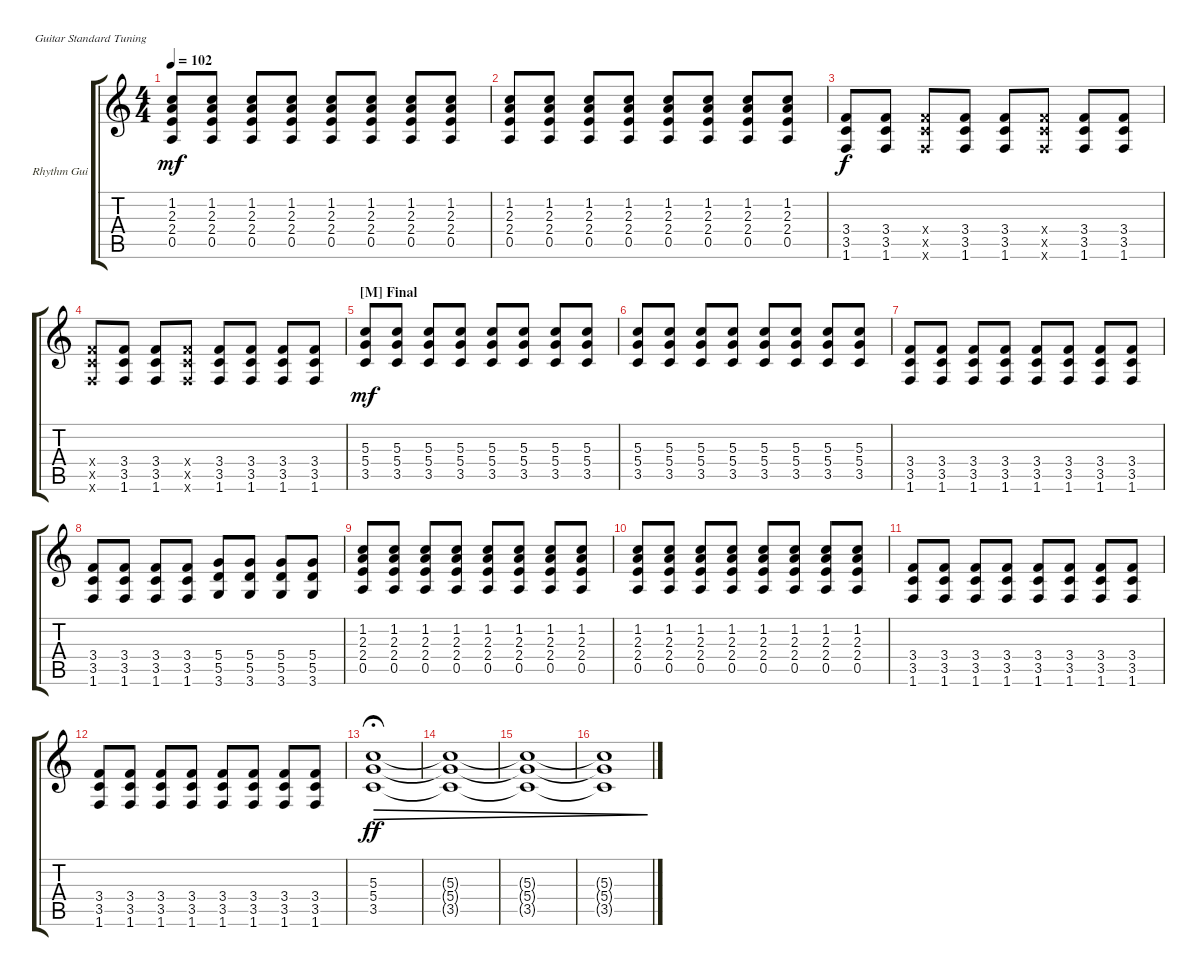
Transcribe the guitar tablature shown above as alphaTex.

\defaultSystemsLayout 4
\bracketExtendMode groupsimilarinstruments
\firstSystemTrackNameOrientation horizontal
\otherSystemsTrackNameOrientation horizontal
\track ("Rhythm Guitar" "Rhythm Gui") {instrument electricguitarclean}
\staff {score tabs}
\tuning (E4 B3 G3 D3 A2 E2)
\ts (4 4)
\tempo 102
\clef g2
\ks c
(2.4 2.3 0.5 1.2).8{dy mf} (2.4 2.3 0.5 1.2).8 (2.4 2.3 0.5 1.2).8 (2.4 2.3 0.5 1.2).8 (2.4 2.3 0.5 1.2).8 (2.4 2.3 0.5 1.2).8 (2.4 2.3 0.5 1.2).8 (2.4 2.3 0.5 1.2).8 |
(2.4 2.3 0.5 1.2).8 (2.4 2.3 0.5 1.2).8 (2.4 2.3 0.5 1.2).8 (2.4 2.3 0.5 1.2).8 (2.4 2.3 0.5 1.2).8 (2.4 2.3 0.5 1.2).8 (2.4 2.3 0.5 1.2).8 (2.4 2.3 0.5 1.2).8 |
(1.6 3.5 3.4).8{dy f} (1.6 3.5 3.4).8 (1.6{x} 3.5{x} 3.4{x}).8 (1.6 3.5 3.4).8 (1.6 3.5 3.4).8 (1.6{x} 3.5{x} 3.4{x}).8 (1.6 3.5 3.4).8 (1.6 3.5 3.4).8 |
(1.6{x} 3.5{x} 3.4{x}).8 (1.6 3.5 3.4).8 (1.6 3.5 3.4).8 (1.6{x} 3.5{x} 3.4{x}).8 (1.6 3.5 3.4).8 (1.6 3.5 3.4).8 (1.6 3.5 3.4).8 (1.6 3.5 3.4).8 |
\section ("M" "Final")
(3.5 5.4 5.3).8{dy mf} (3.5 5.4 5.3).8 (3.5 5.4 5.3).8 (3.5 5.4 5.3).8 (3.5 5.4 5.3).8 (3.5 5.4 5.3).8 (3.5 5.4 5.3).8 (3.5 5.4 5.3).8 |
(3.5 5.4 5.3).8 (3.5 5.4 5.3).8 (3.5 5.4 5.3).8 (3.5 5.4 5.3).8 (3.5 5.4 5.3).8 (3.5 5.4 5.3).8 (3.5 5.4 5.3).8 (3.5 5.4 5.3).8 |
(1.6 3.5 3.4).8 (1.6 3.5 3.4).8 (1.6 3.5 3.4).8 (1.6 3.5 3.4).8 (1.6 3.5 3.4).8 (1.6 3.5 3.4).8 (1.6 3.5 3.4).8 (1.6 3.5 3.4).8 |
(1.6 3.5 3.4).8 (1.6 3.5 3.4).8 (1.6 3.5 3.4).8 (1.6 3.5 3.4).8 (3.6 5.5 5.4).8 (3.6 5.5 5.4).8 (3.6 5.5 5.4).8 (3.6 5.5 5.4).8 |
(2.4 2.3 0.5 1.2).8 (2.4 2.3 0.5 1.2).8 (2.4 2.3 0.5 1.2).8 (2.4 2.3 0.5 1.2).8 (2.4 2.3 0.5 1.2).8 (2.4 2.3 0.5 1.2).8 (2.4 2.3 0.5 1.2).8 (2.4 2.3 0.5 1.2).8 |
(2.4 2.3 0.5 1.2).8 (2.4 2.3 0.5 1.2).8 (2.4 2.3 0.5 1.2).8 (2.4 2.3 0.5 1.2).8 (2.4 2.3 0.5 1.2).8 (2.4 2.3 0.5 1.2).8 (2.4 2.3 0.5 1.2).8 (2.4 2.3 0.5 1.2).8 |
(1.6 3.5 3.4).8 (1.6 3.5 3.4).8 (1.6 3.5 3.4).8 (1.6 3.5 3.4).8 (1.6 3.5 3.4).8 (1.6 3.5 3.4).8 (1.6 3.5 3.4).8 (1.6 3.5 3.4).8 |
(1.6 3.5 3.4).8 (1.6 3.5 3.4).8 (1.6 3.5 3.4).8 (1.6 3.5 3.4).8 (1.6 3.5 3.4).8 (1.6 3.5 3.4).8 (1.6 3.5 3.4).8 (1.6 3.5 3.4).8 |
(3.5 5.4 5.3).1{dec dy ff fermata (medium 1)} |
(3.5{t} 5.4{t} 5.3{t}).1{dec} |
(3.5{t} 5.4{t} 5.3{t}).1{dec} |
(3.5{t} 5.4{t} 5.3{t}).1{dec}
